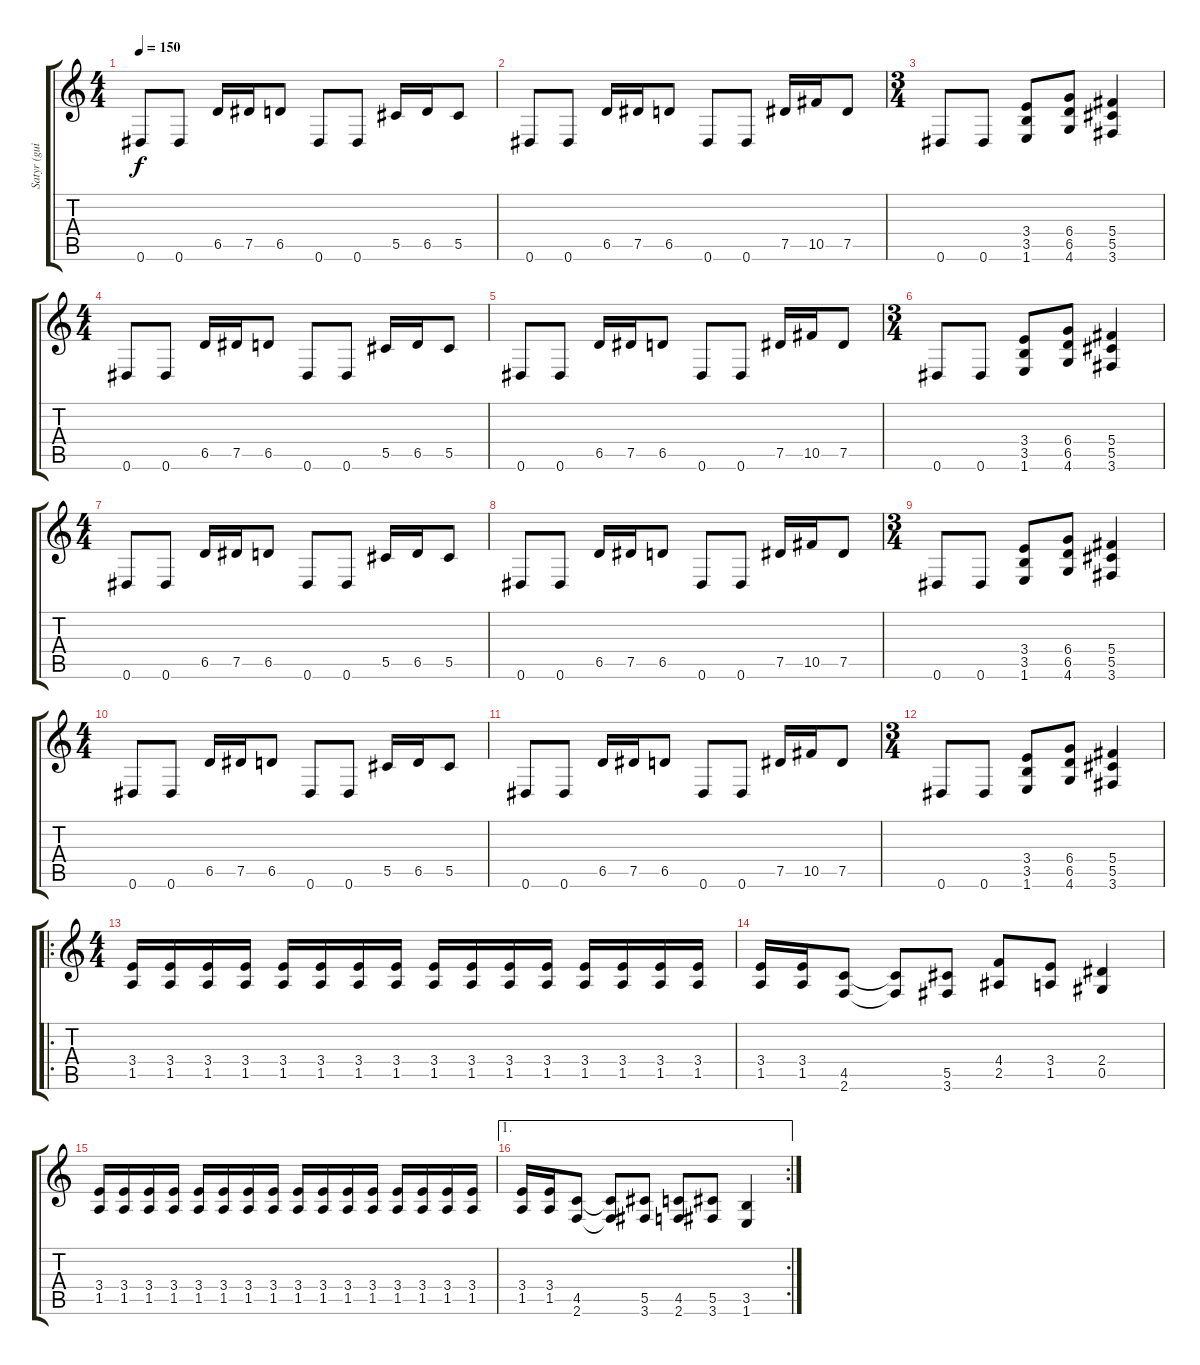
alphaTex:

\track ("Satyr (guitar 2)" "Satyr (gui") {instrument distortionguitar}
\staff {score tabs}
\tuning (Eb4 Bb3 Gb3 Db3 Ab2 Eb2) {hide}
\ts (4 4)
\tempo 150
\clef g2
\ks c
0.6.8{dy f instrument distortionguitar} 0.6.8 6.5.16 7.5.16 6.5.8 0.6.8 0.6.8 5.5.16 6.5.16 5.5.8 |
0.6.8 0.6.8 6.5.16 7.5.16 6.5.8 0.6.8 0.6.8 7.5.16 10.5.16 7.5.8 |
\ts (3 4)
0.6.8 0.6.8 (3.4 3.5 1.6).8 (6.4 6.5 4.6).8 (5.4 5.5 3.6).4 |
\ts (4 4)
0.6.8 0.6.8 6.5.16 7.5.16 6.5.8 0.6.8 0.6.8 5.5.16 6.5.16 5.5.8 |
0.6.8 0.6.8 6.5.16 7.5.16 6.5.8 0.6.8 0.6.8 7.5.16 10.5.16 7.5.8 |
\ts (3 4)
0.6.8 0.6.8 (3.4 3.5 1.6).8 (6.4 6.5 4.6).8 (5.4 5.5 3.6).4 |
\ts (4 4)
0.6.8 0.6.8 6.5.16 7.5.16 6.5.8 0.6.8 0.6.8 5.5.16 6.5.16 5.5.8 |
0.6.8 0.6.8 6.5.16 7.5.16 6.5.8 0.6.8 0.6.8 7.5.16 10.5.16 7.5.8 |
\ts (3 4)
0.6.8 0.6.8 (3.4 3.5 1.6).8 (6.4 6.5 4.6).8 (5.4 5.5 3.6).4 |
\ts (4 4)
0.6.8 0.6.8 6.5.16 7.5.16 6.5.8 0.6.8 0.6.8 5.5.16 6.5.16 5.5.8 |
0.6.8 0.6.8 6.5.16 7.5.16 6.5.8 0.6.8 0.6.8 7.5.16 10.5.16 7.5.8 |
\ts (3 4)
0.6.8 0.6.8 (3.4 3.5 1.6).8 (6.4 6.5 4.6).8 (5.4 5.5 3.6).4 |
\ro
\ts (4 4)
(3.4 1.5).16 (3.4 1.5).16 (3.4 1.5).16 (3.4 1.5).16 (3.4 1.5).16 (3.4 1.5).16 (3.4 1.5).16 (3.4 1.5).16 (3.4 1.5).16 (3.4 1.5).16 (3.4 1.5).16 (3.4 1.5).16 (3.4 1.5).16 (3.4 1.5).16 (3.4 1.5).16 (3.4 1.5).16 |
(3.4 1.5).16 (3.4 1.5).16 (4.5 2.6).8 (4.5{t} 2.6{t}).8 (5.5 3.6).8 (4.4 2.5).8 (3.4 1.5).8 (2.4 0.5).4 |
(3.4 1.5).16 (3.4 1.5).16 (3.4 1.5).16 (3.4 1.5).16 (3.4 1.5).16 (3.4 1.5).16 (3.4 1.5).16 (3.4 1.5).16 (3.4 1.5).16 (3.4 1.5).16 (3.4 1.5).16 (3.4 1.5).16 (3.4 1.5).16 (3.4 1.5).16 (3.4 1.5).16 (3.4 1.5).16 |
\ae 1
\rc 2
(3.4 1.5).16 (3.4 1.5).16 (4.5 2.6).8 (4.5{t} 2.6{t}).8 (5.5 3.6).8 (4.5 2.6).8 (5.5 3.6).8 (3.5 1.6).4
